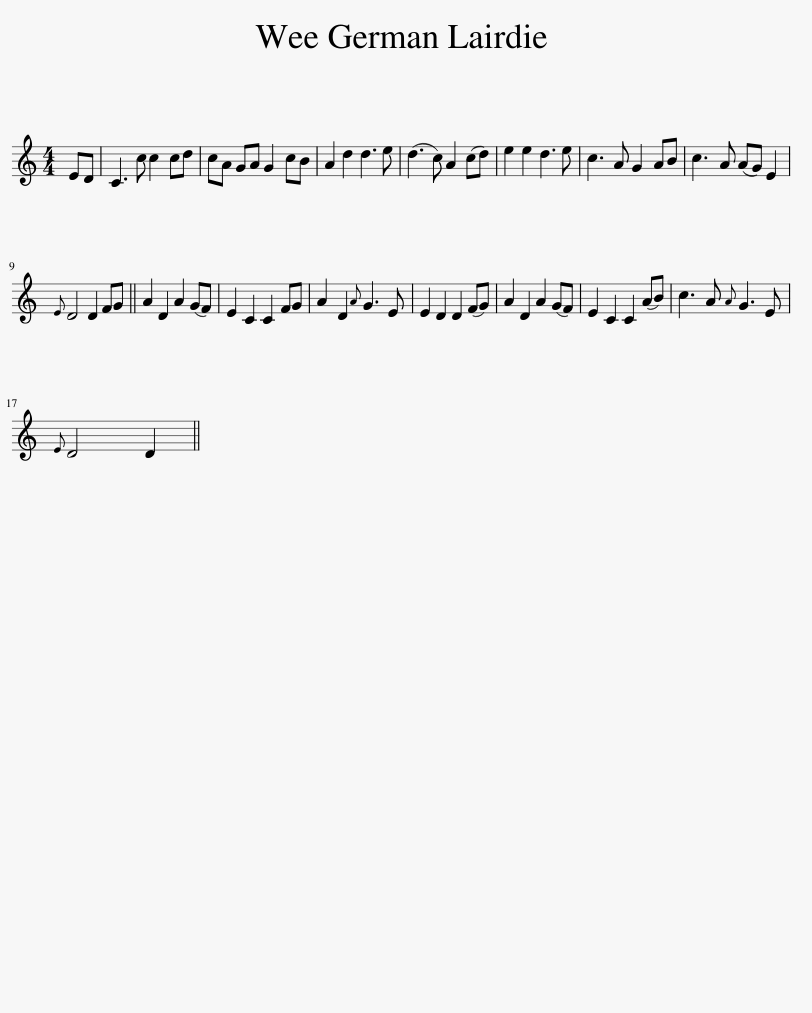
X:1
L:1/8
M:4/4
I:linebreak $
K:C
V:1 treble
V:1
 ED | C3 c c2 cd | cA GA G2 cB | A2 d2 d3 e | (d3 c) A2 (cd) | %5
 e2 e2 d3 e | c3 A G2 AB | c3 A (AG) E2 |${E} D4 D2 FG || A2 D2 A2 (GF) | %10
 E2 C2 C2 FG | A2 D2{A} G3 E | E2 D2 D2 (FG) | A2 D2 A2 (GF) | E2 C2 C2 (AB) | %15
 c3 A{A} G3 E |${E} D4 D2 || %17
